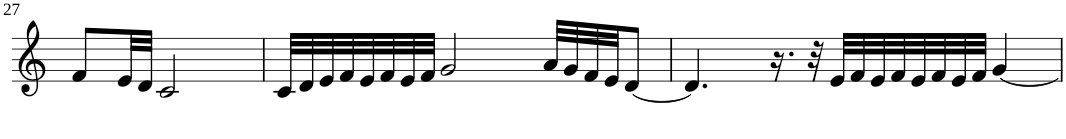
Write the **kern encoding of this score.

**kern
*part1
*staff1
*I"Violin
!!LO:PB:g=z
*clefG2
*k[]
*M4/4
=27
8f/L
32e/LL
32d/JJJ
2c/
=28
32c/LLL
32d/
32e/
32f/
32e/
32f/
32e/
32f/JJJ
2g/
32a/LLL
32g/
32f/
32e/JJ
[8d/J
=29
4.d/]
16.r
32r
32e/LLL
32f/
32e/
32f/
32e/
32f/
32e/
32f/JJJ
[4g/
=
*-
